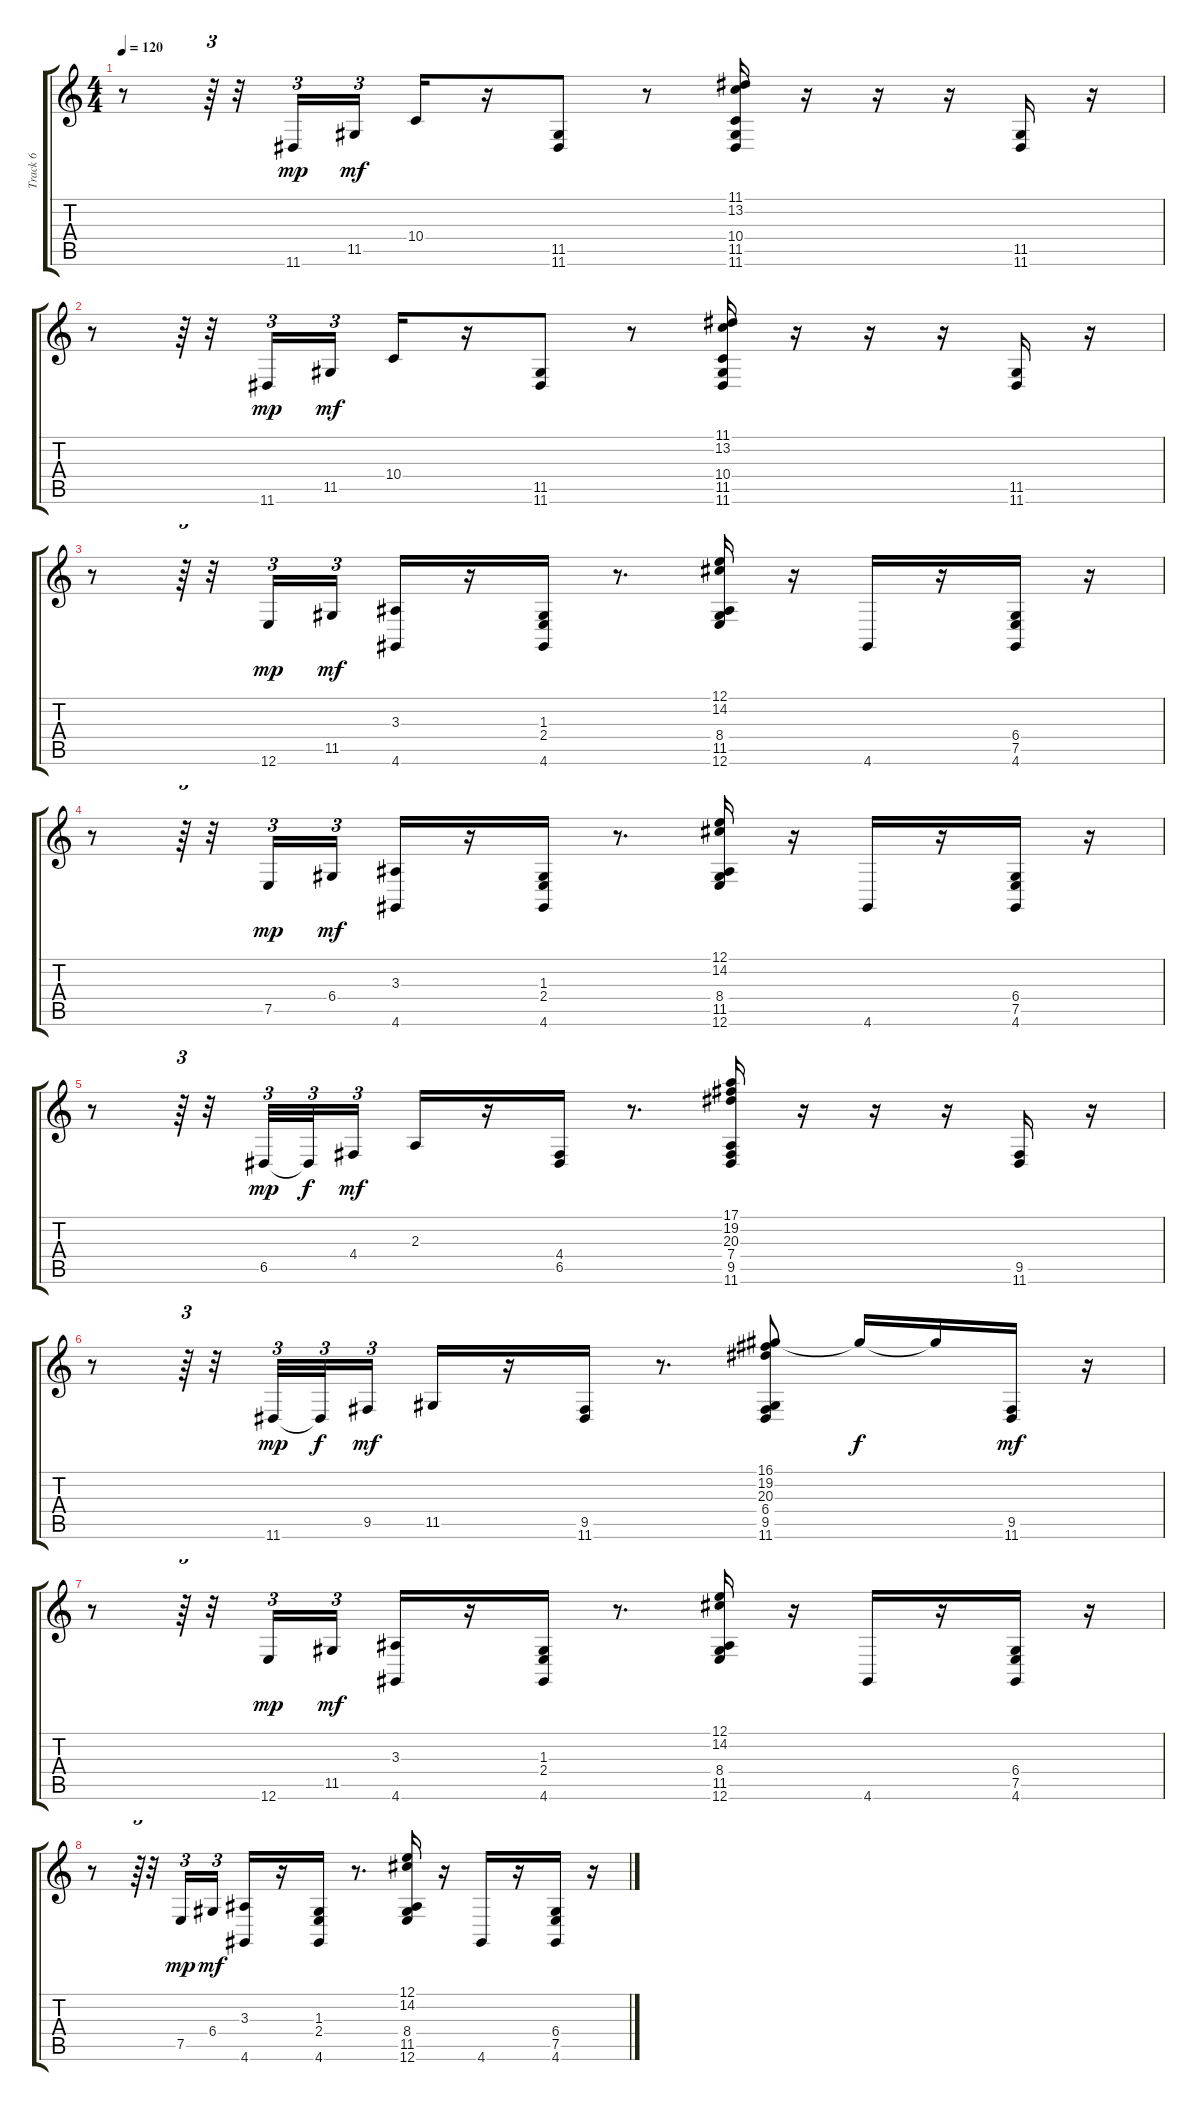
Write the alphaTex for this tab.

\track ("Track 6" "Track 6") {instrument acousticgrandpiano}
\staff {score tabs}
\tuning (E4 B3 G3 D3 A2 E2) {hide}
\ts (4 4)
\tempo 120
\clef g2
\ks c
r.8{dy mf} r.64{tu (3 2)} r.32 11.6.16{tu (3 2) dy mp} 11.5.16{tu (3 2) dy mf} 10.4.16 r.16 (11.5 11.6).8 r.8 (11.1 13.2 10.4 11.5 11.6).16 r.16 r.16 r.16 (11.5 11.6).16 r.16 |
r.8 r.64{tu (3 2)} r.32 11.6.16{tu (3 2) dy mp} 11.5.16{tu (3 2) dy mf} 10.4.16 r.16 (11.5 11.6).8 r.8 (11.1 13.2 10.4 11.5 11.6).16 r.16 r.16 r.16 (11.5 11.6).16 r.16 |
r.8 r.64{tu (3 2)} r.32 12.6.16{tu (3 2) dy mp} 11.5.16{tu (3 2) dy mf} (3.3 4.6).16 r.16 (1.3 2.4 4.6).16 r.8{d} (12.1 14.2 8.4 11.5 12.6).16 r.16 4.6.16 r.16 (6.4 7.5 4.6).16 r.16 |
r.8 r.64{tu (3 2)} r.32 7.5.16{tu (3 2) dy mp} 6.4.16{tu (3 2) dy mf} (3.3 4.6).16 r.16 (1.3 2.4 4.6).16 r.8{d} (12.1 14.2 8.4 11.5 12.6).16 r.16 4.6.16 r.16 (6.4 7.5 4.6).16 r.16 |
r.8 r.64{tu (3 2)} r.32 6.5.32{tu (3 2) dy mp} 6.5{t}.32{tu (3 2) dy f} 4.4.16{tu (3 2) dy mf} 2.3.16 r.16 (4.4 6.5).16 r.8{d} (17.1 19.2 20.3 7.4 9.5 11.6).16 r.16 r.16 r.16 (9.5 11.6).16 r.16 |
r.8 r.64{tu (3 2)} r.32 11.6.32{tu (3 2) dy mp} 11.6{t}.32{tu (3 2) dy f} 9.5.16{tu (3 2) dy mf} 11.5.16 r.16 (9.5 11.6).16 r.8{d} (16.1 19.2 20.3 6.4 9.5 11.6).8 16.1{t}.16{dy f} 16.1{t}.16 (9.5 11.6).16{dy mf} r.16 |
r.8 r.64{tu (3 2)} r.32 12.6.16{tu (3 2) dy mp} 11.5.16{tu (3 2) dy mf} (3.3 4.6).16 r.16 (1.3 2.4 4.6).16 r.8{d} (12.1 14.2 8.4 11.5 12.6).16 r.16 4.6.16 r.16 (6.4 7.5 4.6).16 r.16 |
r.8 r.64{tu (3 2)} r.32 7.5.16{tu (3 2) dy mp} 6.4.16{tu (3 2) dy mf} (3.3 4.6).16 r.16 (1.3 2.4 4.6).16 r.8{d} (12.1 14.2 8.4 11.5 12.6).16 r.16 4.6.16 r.16 (6.4 7.5 4.6).16 r.16
